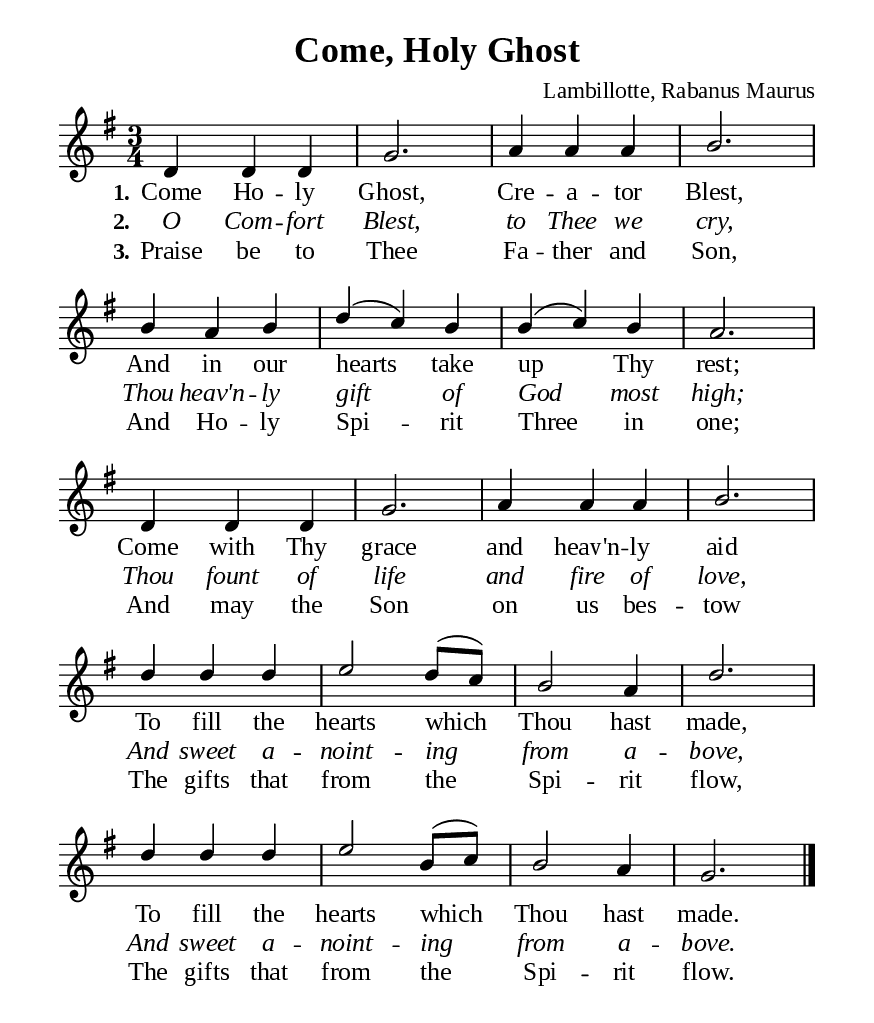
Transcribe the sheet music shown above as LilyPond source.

\version "2.18.2"

\header {
  title = "Come, Holy Ghost"
  composer = "Lambillotte, Rabanus Maurus"
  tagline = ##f
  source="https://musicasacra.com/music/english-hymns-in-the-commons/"
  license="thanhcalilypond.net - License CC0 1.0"
}

global= {
  \key g \major
  \time 3/4
  \override Score.BarNumber.break-visibility = ##(#f #f #f)
  \override Lyrics.LyricSpace.minimum-distance = #3.0
}

\paper {
  #(set-paper-size "a5")
  top-margin = 10\mm
  bottom-margin = 5\mm
  left-margin = 10\mm
  right-margin = 10\mm
  indent = #0
  #(define fonts
	 (make-pango-font-tree "Liberation Serif"
	 		       "Liberation Serif"
			       "Liberation Serif"
			       (/ 20 20)))
  system-system-spacing = #'((basic-distance . 3) (padding . 3))
}

printItalic = \with {
  \override LyricText.font-shape = #'italic
}

% Verse music
musicVerseSoprano = \relative c' {
  d4 d d |
  g2. |
  a4 a a |
  b2. |
  b4 a b |
  d (c) b |
  b (c) b |
  a2. |
  d,4 d d |
  g2. |
  a4 a a |
  b2. |
  d4 d d |
  e2 d8 (c) |
  b2 a4 |
  d2. |
  d4 d d |
  e2 b8 (c) |
  b2 a4 |
  g2. \bar "|."
}

% Verse lyrics
verseOne = \lyricmode {
  \set stanza = #"1."
  Come Ho -- ly Ghost, Cre -- a -- tor Blest,
  And in our hearts take up Thy rest;
  Come with Thy grace and heav'n -- ly aid
  To fill the hearts which Thou hast made,
  To fill the hearts which Thou hast made.
}

verseTwo = \lyricmode {
  \set stanza = #"2."
  O Com -- fort Blest, to Thee we cry,
  Thou heav'n -- ly gift of God most high;
  Thou fount of life and fire of love,
  And sweet a -- noint -- ing from a -- bove,
  And sweet a -- noint -- ing from a -- bove.
}

verseThree = \lyricmode {
  \set stanza = #"3."
  Praise be to Thee Fa -- ther and Son,
  And Ho -- ly Spi -- rit Three in one;
  And may the Son on us bes -- tow
  The gifts that from the Spi -- rit flow,
  The gifts that from the Spi -- rit flow.
}

% Layout
\score {
    \new ChoirStaff <<
      \new Staff <<
        \clef "treble"
        \new Voice = "sopranos" { \global \stemUp \slurUp \musicVerseSoprano }
      >>
      \new Lyrics \lyricsto sopranos \verseOne
      \new Lyrics \printItalic \lyricsto sopranos \verseTwo
      \new Lyrics \lyricsto sopranos \verseThree
    >>
}
